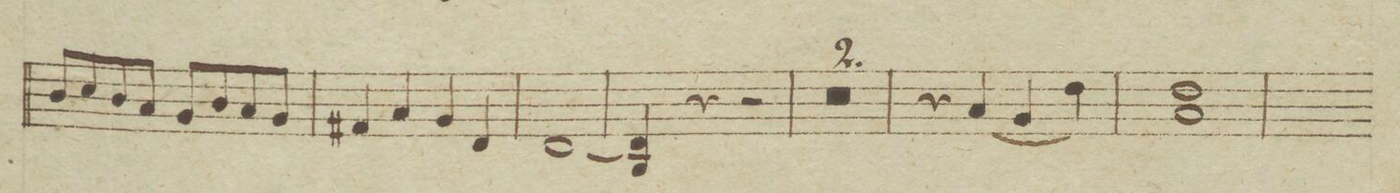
**kern	**dynam
*I"Violino Secondo	*
*clefG2	*
*k[b-e-]	*
*met(c|)	*
*M2/2	*
8b-/L	.
8cc/	.
8b-/	.
8a/J	.
8g/L	.
8b-/	.
8a/	.
8g/J	.
=24	=24
4f#X/	.
4a/	.
4g/	.
4d/	.
=25	=25
[1d	.
=26	=26
4B-/ 4d]	.
4r	.
2r	.
=27	=27
0r	.
=28	=28
=29	=29
4r	.
(<4a/	.
4g/	.
4dd\)	.
=30	=30
1a 1dd	.
=31	=31
*-	*-
